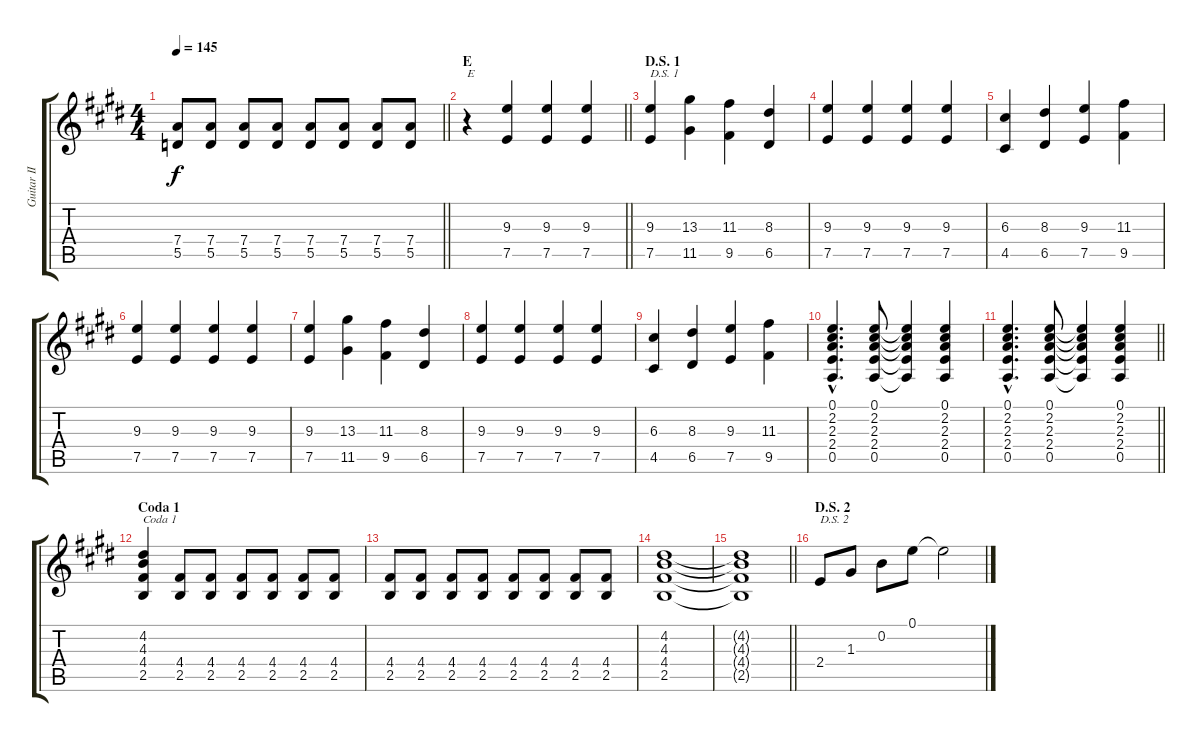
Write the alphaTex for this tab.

\track ("Guitar II" "Guitar II") {instrument distortionguitar}
\staff {score tabs}
\tuning (E4 B3 G3 D3 A2 E2) {hide}
\ts (4 4)
\tempo 145
\clef g2
\barLineRight lightlight
\ks e
(7.4 5.5).8{dy f} (7.4 5.5).8 (7.4 5.5).8 (7.4 5.5).8 (7.4 5.5).8 (7.4 5.5).8 (7.4 5.5).8 (7.4 5.5).8 |
\section ("" "E")
\barLineRight lightlight
r.4{txt "E"} (9.3 7.5).4 (9.3 7.5).4 (9.3 7.5).4 |
\section ("" "D.S. 1")
(9.3 7.5).4{txt "D.S. 1"} (13.3 11.5).4 (11.3 9.5).4 (8.3 6.5).4 |
(9.3 7.5).4 (9.3 7.5).4 (9.3 7.5).4 (9.3 7.5).4 |
(6.3 4.5).4 (8.3 6.5).4 (9.3 7.5).4 (11.3 9.5).4 |
(9.3 7.5).4 (9.3 7.5).4 (9.3 7.5).4 (9.3 7.5).4 |
(9.3 7.5).4 (13.3 11.5).4 (11.3 9.5).4 (8.3 6.5).4 |
(9.3 7.5).4 (9.3 7.5).4 (9.3 7.5).4 (9.3 7.5).4 |
(6.3 4.5).4 (8.3 6.5).4 (9.3 7.5).4 (11.3 9.5).4 |
(0.1{hac} 2.2{hac} 2.3{hac} 2.4{hac} 0.5{hac}).4{d} (0.1 2.2 2.3 2.4 0.5).8 (0.1{t} 2.2{t} 2.3{t} 2.4{t} 0.5{t}).4 (0.1 2.2 2.3 2.4 0.5).4 |
\barLineRight lightlight
(0.1{hac} 2.2{hac} 2.3{hac} 2.4{hac} 0.5{hac}).4{d} (0.1 2.2 2.3 2.4 0.5).8 (0.1{t} 2.2{t} 2.3{t} 2.4{t} 0.5{t}).4 (0.1 2.2 2.3 2.4 0.5).4 |
\section ("" "Coda 1")
(4.2 4.3 4.4 2.5).4{txt "Coda 1"} (4.4 2.5).8 (4.4 2.5).8 (4.4 2.5).8 (4.4 2.5).8 (4.4 2.5).8 (4.4 2.5).8 |
(4.4 2.5).8 (4.4 2.5).8 (4.4 2.5).8 (4.4 2.5).8 (4.4 2.5).8 (4.4 2.5).8 (4.4 2.5).8 (4.4 2.5).8 |
(4.2 4.3 4.4 2.5).1 |
\barLineRight lightlight
(4.2{t} 4.3{t} 4.4{t} 2.5{t}).1 |
\section ("" "D.S. 2")
2.4.8{txt "D.S. 2"} 1.3.8 0.2.8 0.1.8 0.1{t}.2
